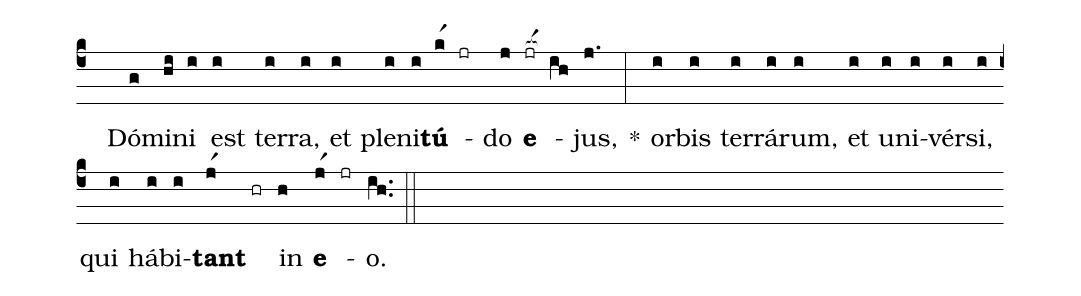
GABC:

%%
(c4)
( )Dó(g)mi(hi)ni(i) est(i) ter(i)ra,(i) et(i) ple(i)ni(i)<b>tú</b>(kr1) -(jr) do(j) <b>e</b>(jr[ocba:1{]) -(ih[ocba:1}]) jus,(j.) *(:)
or(i)bis(i) ter(i)rá(i)rum,(i) et(i) u(i)ni(i)vér(i)si,(i) qui(i) há(i)bi(i)<b>tant</b>(jr1)  (hr) in(h) <b>e</b>(jr1) -(jr) o.(ih..) (::)
